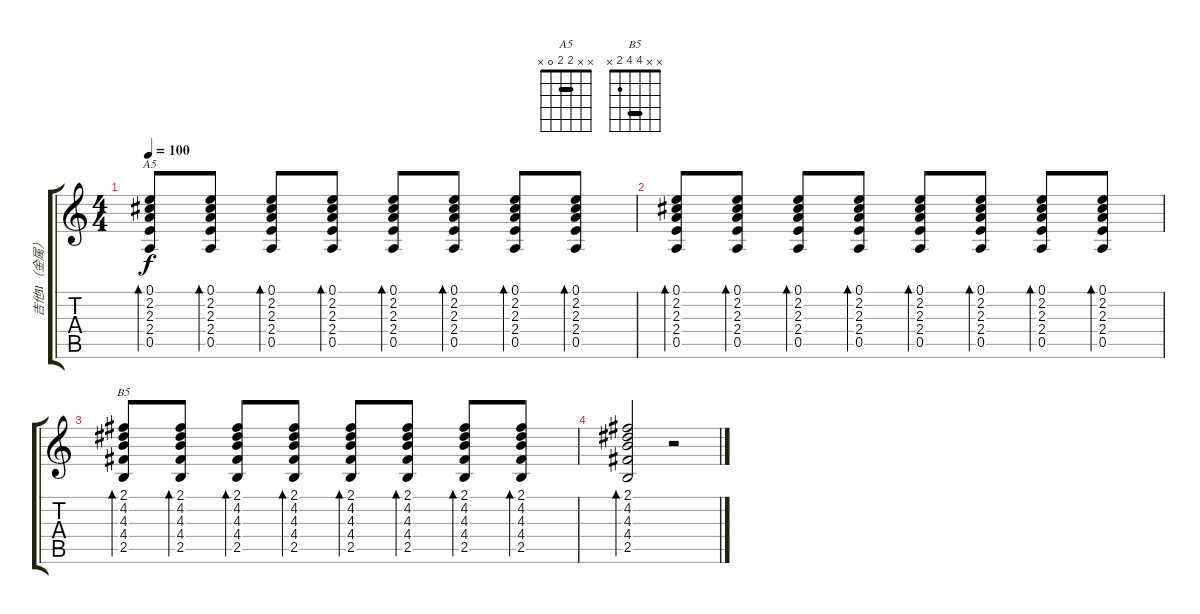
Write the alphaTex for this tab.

\track ("吉他Ⅱ（金属）" "吉他Ⅱ（金属）") {instrument distortionguitar}
\staff {score tabs}
\tuning (E4 B3 G3 D3 A2 E2) {hide}
\chord ("A5" x x 2 2 0 x) {barre 2}
\chord ("B5" x x 4 4 2 x) {barre 4}
\ts (4 4)
\tempo 100
\clef g2
\ks c
(0.1 2.2 2.3 2.4 0.5).8{bd 60 ch "A5" dy f} (0.1 2.2 2.3 2.4 0.5).8{bd 60} (0.1 2.2 2.3 2.4 0.5).8{bd 60} (0.1 2.2 2.3 2.4 0.5).8{bd 60} (0.1 2.2 2.3 2.4 0.5).8{bd 60} (0.1 2.2 2.3 2.4 0.5).8{bd 60} (0.1 2.2 2.3 2.4 0.5).8{bd 60} (0.1 2.2 2.3 2.4 0.5).8{bd 60} |
(0.1 2.2 2.3 2.4 0.5).8{bd 60} (0.1 2.2 2.3 2.4 0.5).8{bd 60} (0.1 2.2 2.3 2.4 0.5).8{bd 60} (0.1 2.2 2.3 2.4 0.5).8{bd 60} (0.1 2.2 2.3 2.4 0.5).8{bd 60} (0.1 2.2 2.3 2.4 0.5).8{bd 60} (0.1 2.2 2.3 2.4 0.5).8{bd 60} (0.1 2.2 2.3 2.4 0.5).8{bd 60} |
(2.1 4.2 4.3 4.4 2.5).8{bd 60 ch "B5"} (2.1 4.2 4.3 4.4 2.5).8{bd 60} (2.1 4.2 4.3 4.4 2.5).8{bd 60} (2.1 4.2 4.3 4.4 2.5).8{bd 60} (2.1 4.2 4.3 4.4 2.5).8{bd 60} (2.1 4.2 4.3 4.4 2.5).8{bd 60} (2.1 4.2 4.3 4.4 2.5).8{bd 60} (2.1 4.2 4.3 4.4 2.5).8{bd 60} |
(2.1 4.2 4.3 4.4 2.5).2{bd 60} r.2
